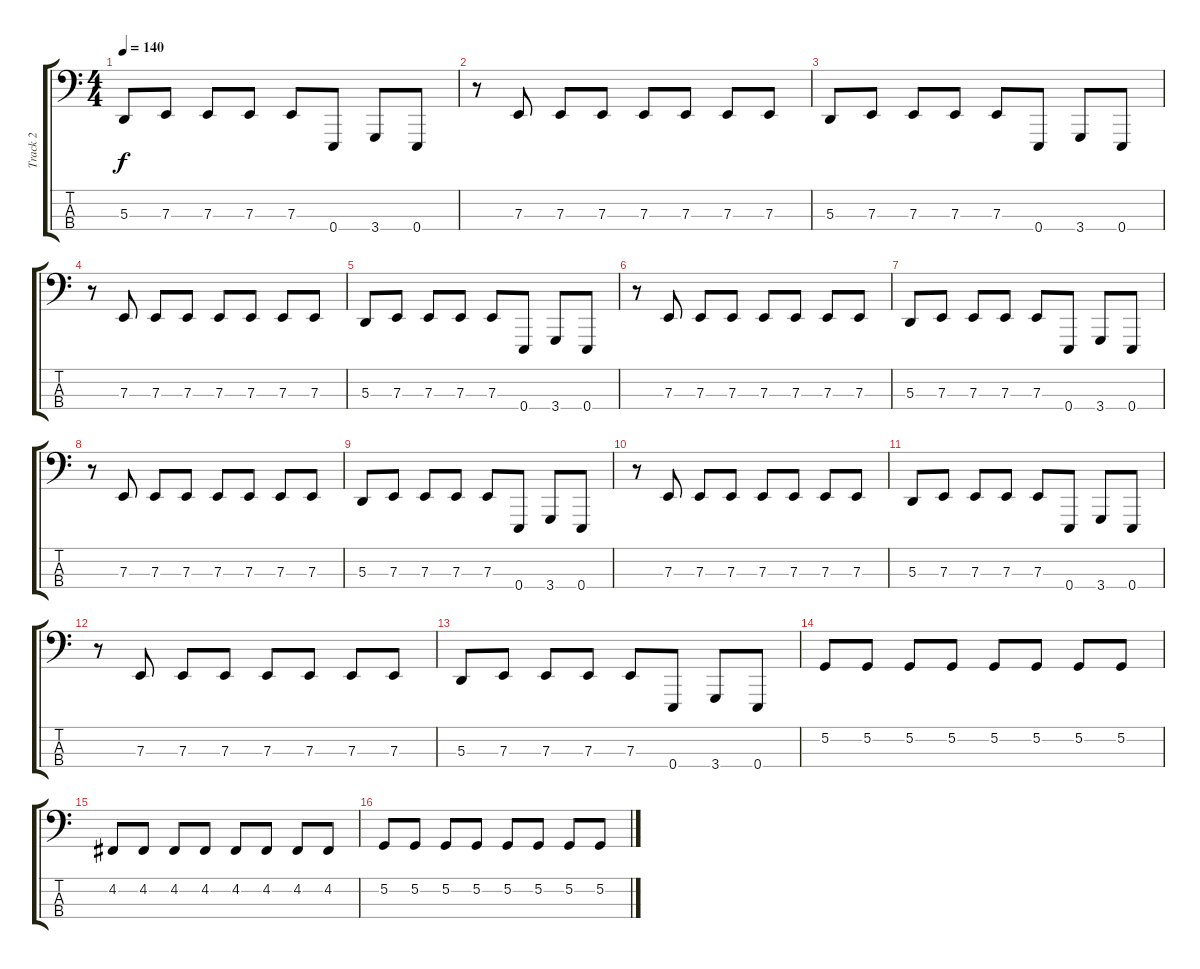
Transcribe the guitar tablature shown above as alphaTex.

\track ("Track 2" "Track 2") {instrument lead8bassandlead}
\staff {score tabs}
\tuning (G2 D2 A1 E1) {hide}
\ts (4 4)
\tempo 140
\clef f4
\ks c
5.3.8{dy f} 7.3.8 7.3.8 7.3.8 7.3.8 0.4.8 3.4.8 0.4.8 |
r.8 7.3.8 7.3.8 7.3.8 7.3.8 7.3.8 7.3.8 7.3.8 |
5.3.8 7.3.8 7.3.8 7.3.8 7.3.8 0.4.8 3.4.8 0.4.8 |
r.8 7.3.8 7.3.8 7.3.8 7.3.8 7.3.8 7.3.8 7.3.8 |
5.3.8 7.3.8 7.3.8 7.3.8 7.3.8 0.4.8 3.4.8 0.4.8 |
r.8 7.3.8 7.3.8 7.3.8 7.3.8 7.3.8 7.3.8 7.3.8 |
5.3.8 7.3.8 7.3.8 7.3.8 7.3.8 0.4.8 3.4.8 0.4.8 |
r.8 7.3.8 7.3.8 7.3.8 7.3.8 7.3.8 7.3.8 7.3.8 |
5.3.8 7.3.8 7.3.8 7.3.8 7.3.8 0.4.8 3.4.8 0.4.8 |
r.8 7.3.8 7.3.8 7.3.8 7.3.8 7.3.8 7.3.8 7.3.8 |
5.3.8 7.3.8 7.3.8 7.3.8 7.3.8 0.4.8 3.4.8 0.4.8 |
r.8 7.3.8 7.3.8 7.3.8 7.3.8 7.3.8 7.3.8 7.3.8 |
5.3.8 7.3.8 7.3.8 7.3.8 7.3.8 0.4.8 3.4.8 0.4.8 |
5.2.8 5.2.8 5.2.8 5.2.8 5.2.8 5.2.8 5.2.8 5.2.8 |
4.2.8 4.2.8 4.2.8 4.2.8 4.2.8 4.2.8 4.2.8 4.2.8 |
5.2.8 5.2.8 5.2.8 5.2.8 5.2.8 5.2.8 5.2.8 5.2.8
